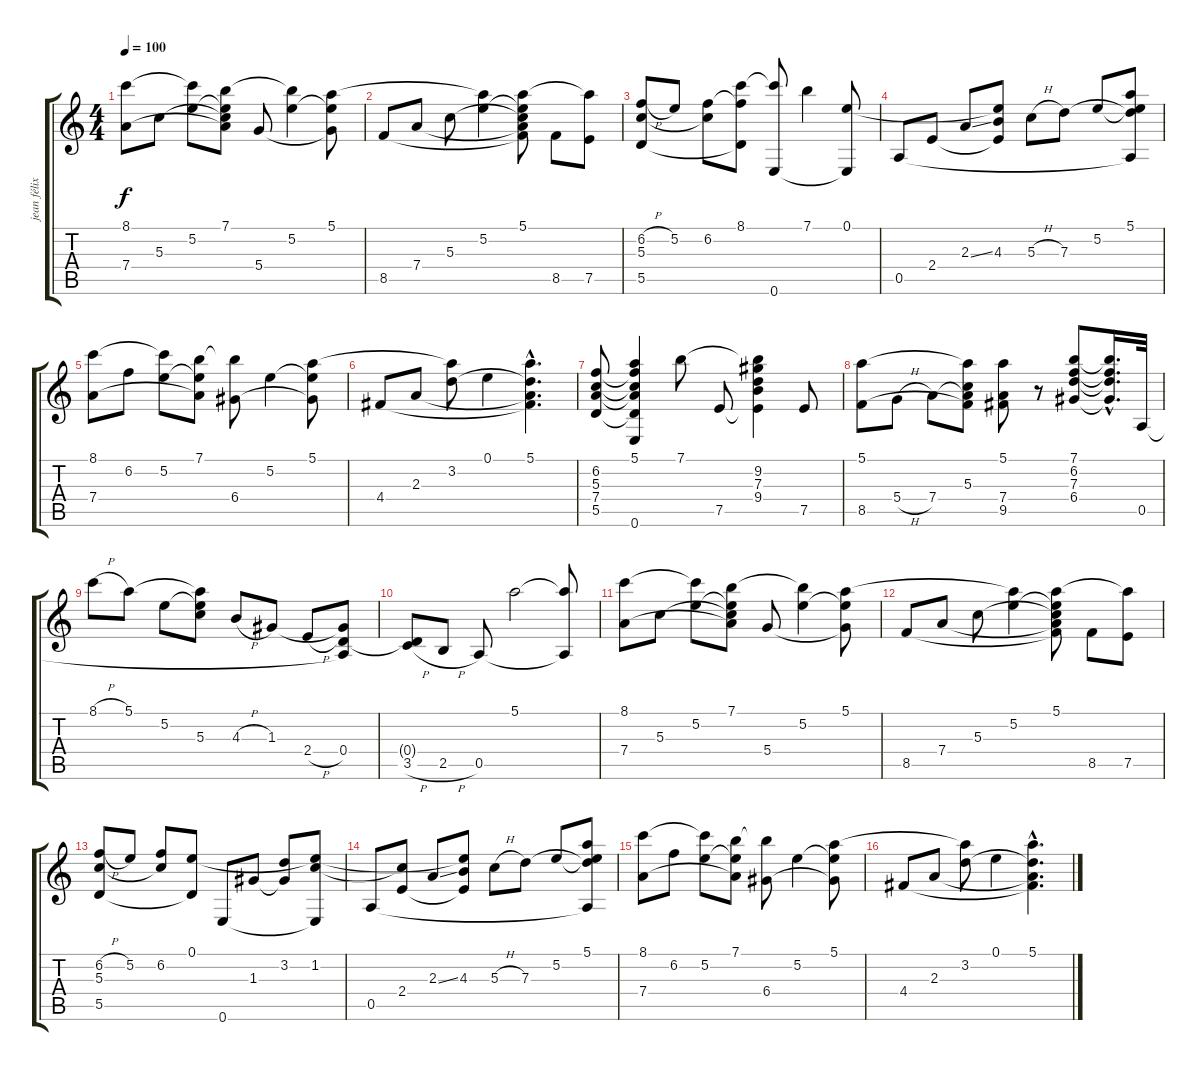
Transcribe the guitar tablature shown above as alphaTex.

\track ("jean félix lalanne" "jean félix") {instrument acousticguitarnylon}
\staff {score tabs}
\tuning (E4 B3 G3 D3 A2 E2) {hide}
\ts (4 4)
\tempo 100
\clef g2
\ks c
(8.1 7.4).8{dy f instrument acousticguitarnylon} 5.3.8 (8.1{t} 5.2).8 (7.1 5.2{t} 5.3{t} 7.4{t}).8 5.4.8 (7.1{t} 5.2).4 (5.1 5.2{t} 5.4{t}).8 |
8.5.8 7.4.8 5.3.8 (5.1{t} 5.2).4 (5.1 5.2{t} 5.3{t} 7.4{t} 8.5{t}).8 8.5.8 (5.1{t} 7.5).8 |
(6.2{h} 5.3 5.5).8 5.2.8 (6.2 5.3{t}).8 (8.1 6.2{t} 5.5{t}).8 (8.1{t} 0.6).8 7.1.4 (0.1 0.6{t}).8 |
0.5.8 2.4.8 2.3{ss}.8 (0.1{t} 4.3 2.4{t}).8 5.3{h}.8 7.3.8 5.2.8 (5.1 5.2{t} 7.3{t} 0.5{t}).8 |
(8.1 7.4).8 6.2.8 (8.1{t} 5.2).8 (7.1 5.2{t} 7.4{t}).8 (7.1{t} 6.4).8 5.2.4 (5.1 5.2{t} 6.4{t}).8 |
4.4.8 2.3.8 (5.1{t} 3.2).8 0.1.4 (5.1{hac} 3.2{hac t} 2.3{hac t} 4.4{hac t}).4{d} |
(6.2 5.3 7.4 5.5).8 (5.1 6.2{t} 5.3{t} 7.4{t} 5.5{t} 0.6).4 7.1.8 7.5.8 (7.1{t} 9.2 7.3 9.4 7.5{t}).4 7.5.8 |
(5.1 8.5).8 5.4{h}.8 7.4.8 (5.1{t} 5.3 7.4{t} 8.5{t}).8 (5.1 7.4 9.5).8 r.8 (7.1 6.2 7.3 6.4).8 (7.1{hac t} 6.2{hac t} 7.3{hac t} 6.4{hac t}).16{d} 0.5.32 |
8.1{h}.8 5.1.8 5.2.8 (5.1{t} 5.2{t} 5.3).8 4.3{h}.8 1.3.8 2.4{h}.8 (1.3{t} 0.4 0.5{t}).8 |
(0.4{t} 3.5{h}).8 2.5{h}.8 0.5.8 5.1.2 (5.1{t} 0.5{t}).8 |
(8.1 7.4).8 5.3.8 (8.1{t} 5.2).8 (7.1 5.2{t} 5.3{t} 7.4{t}).8 5.4.8 (7.1{t} 5.2).4 (5.1 5.2{t} 5.4{t}).8 |
8.5.8 7.4.8 5.3.8 (5.1{t} 5.2).4 (5.1 5.2{t} 5.3{t} 7.4{t} 8.5{t}).8 8.5.8 (5.1{t} 7.5).8 |
(6.2{h} 5.3 5.5).8 5.2.8 (6.2 5.3{t}).8 (0.1 5.5{t}).8 0.6.8 1.3.8 (3.2 1.3{t}).8 (0.1{t} 1.2 0.6{t}).8 |
0.5.8 (1.2{t} 2.4).8 2.3{ss}.8 (0.1{t} 4.3 2.4{t}).8 5.3{h}.8 7.3.8 5.2.8 (5.1 5.2{t} 7.3{t} 0.5{t}).8 |
(8.1 7.4).8 6.2.8 (8.1{t} 5.2).8 (7.1 5.2{t} 7.4{t}).8 (7.1{t} 6.4).8 5.2.4 (5.1 5.2{t} 6.4{t}).8 |
4.4.8 2.3.8 (5.1{t} 3.2).8 0.1.4 (5.1{hac} 3.2{hac t} 2.3{hac t} 4.4{hac t}).4{d}
